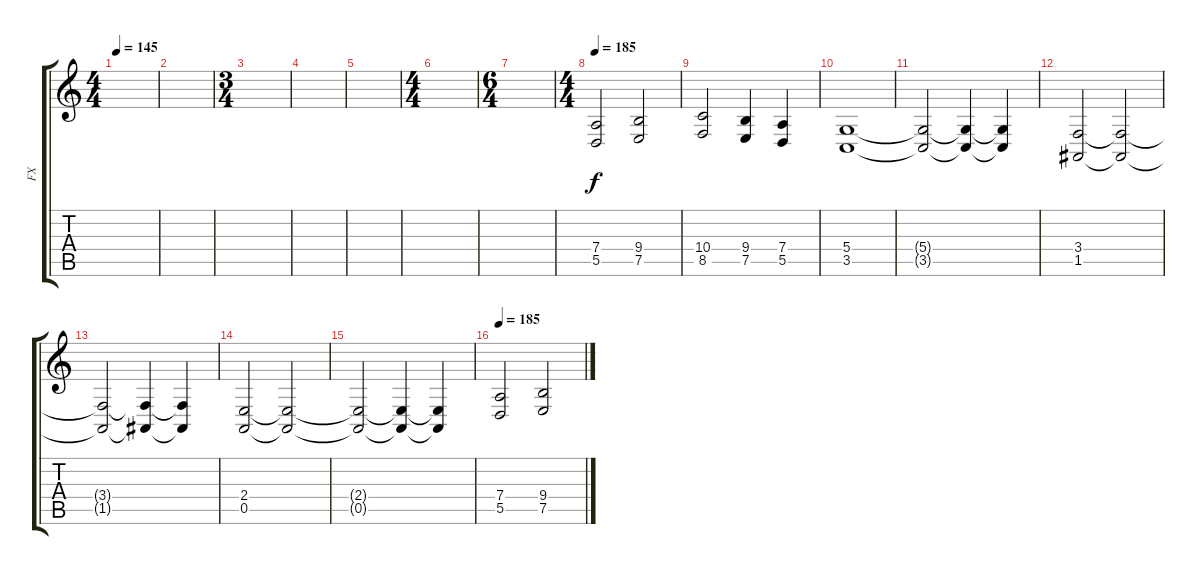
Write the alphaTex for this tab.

\track ("FX" "FX") {instrument choiraahs}
\staff {score tabs}
\tuning (E4 B3 G3 D3 A2 E2) {hide}
\ts (4 4)
\tempo 145
\clef g2
\ks c
|
|
\ts (3 4)
|
|
|
\ts (4 4)
|
\ts (6 4)
|
\ts (4 4)
\tempo 185
(7.4 5.5).2 (9.4 7.5).2 |
(10.4 8.5).2 (9.4 7.5).4 (7.4 5.5).4 |
(5.4 3.5).1 |
(5.4{t} 3.5{t}).2 (5.4{t} 3.5{t}).4 (5.4{t} 3.5{t}).4 |
(3.4 1.5).2 (3.4{t} 1.5{t}).2 |
(3.4{t} 1.5{t}).2 (3.4{t} 1.5{t}).4 (3.4{t} 1.5{t}).4 |
(2.4 0.5).2 (2.4{t} 0.5{t}).2 |
(2.4{t} 0.5{t}).2 (2.4{t} 0.5{t}).4 (2.4{t} 0.5{t}).4 |
\tempo 185
(7.4 5.5).2 (9.4 7.5).2
